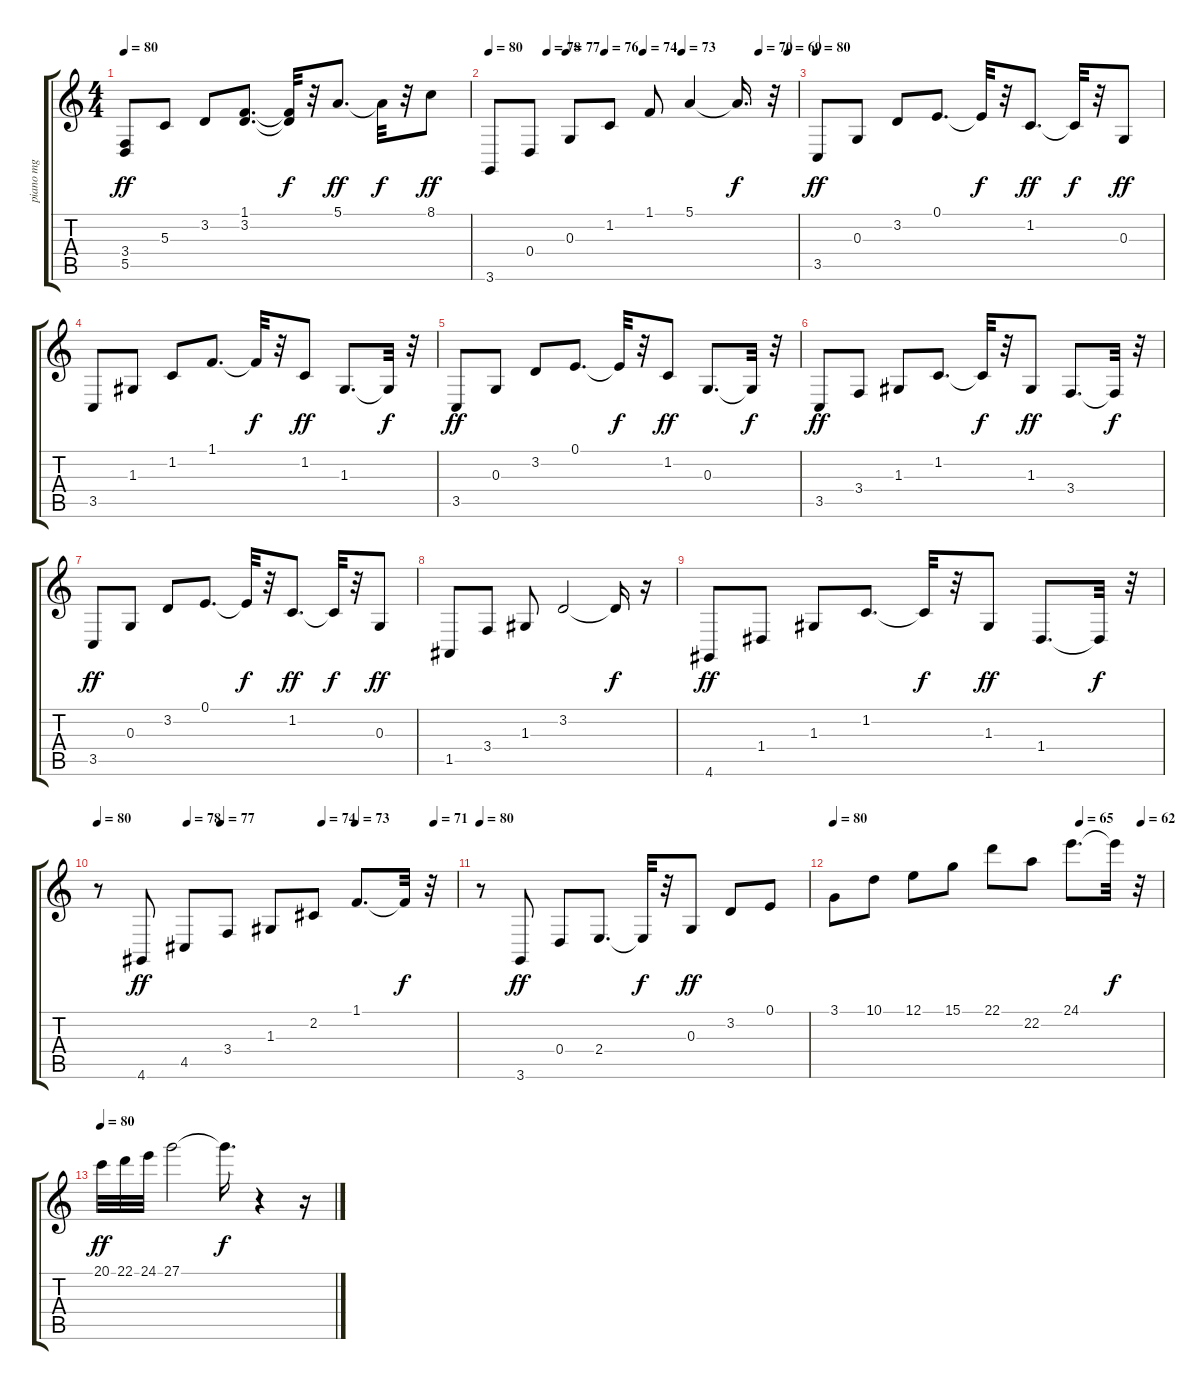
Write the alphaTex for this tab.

\track ("piano mg" "piano mg") {instrument acousticgrandpiano}
\staff {score tabs}
\tuning (E4 B3 G3 D3 A2 E2) {hide}
\ts (4 4)
\tempo 80
\clef g2
\ks c
(3.4 5.5).8{dy ff} 5.3.8 3.2.8 (1.1 3.2).8{d} (1.1{t} 3.2{t}).32{dy f} r.32 5.1.8{d dy ff} 5.1{t}.32{dy f} r.32 8.1.8{dy ff} |
\tempo 80
\tempo (78 0.1875)
\tempo (77 0.25)
\tempo (76 0.375)
\tempo (74 0.5)
\tempo (73 0.625)
\tempo (70 0.875)
\tempo (69 0.96875)
3.6.8 0.4.8 0.3.8 1.2.8 1.1.8 5.1.4 5.1{t}.16{d dy f} r.32 |
\tempo 80
3.5.8{dy ff} 0.3.8 3.2.8 0.1.8{d} 0.1{t}.32{dy f} r.32 1.2.8{d dy ff} 1.2{t}.32{dy f} r.32 0.3.8{dy ff} |
3.5.8 1.3.8 1.2.8 1.1.8{d} 1.1{t}.32{dy f} r.32 1.2.8{dy ff} 1.3.8{d} 1.3{t}.32{dy f} r.32 |
3.5.8{dy ff} 0.3.8 3.2.8 0.1.8{d} 0.1{t}.32{dy f} r.32 1.2.8{dy ff} 0.3.8{d} 0.3{t}.32{dy f} r.32 |
3.5.8{dy ff} 3.4.8 1.3.8 1.2.8{d} 1.2{t}.32{dy f} r.32 1.3.8{dy ff} 3.4.8{d} 3.4{t}.32{dy f} r.32 |
3.5.8{dy ff} 0.3.8 3.2.8 0.1.8{d} 0.1{t}.32{dy f} r.32 1.2.8{d dy ff} 1.2{t}.32{dy f} r.32 0.3.8{dy ff} |
1.5.8 3.4.8 1.3.8 3.2.2 3.2{t}.16{dy f} r.16 |
4.6.8{dy ff} 1.4.8 1.3.8 1.2.8{d} 1.2{t}.32{dy f} r.32 1.3.8{dy ff} 1.4.8{d} 1.4{t}.32{dy f} r.32 |
\tempo 80
\tempo (78 0.25)
\tempo (77 0.34375)
\tempo (74 0.625)
\tempo (73 0.71875)
\tempo (71 0.9375)
r.8 4.6.8{dy ff} 4.5.8 3.4.8 1.3.8 2.2.8 1.1.8{d} 1.1{t}.32{dy f} r.32 |
\tempo 80
r.8 3.6.8{dy ff} 0.4.8 2.4.8{d} 2.4{t}.32{dy f} r.32 0.3.8{dy ff} 3.2.8 0.1.8 |
\tempo 80
\tempo (65 0.75)
\tempo (62 0.9375)
3.1.8 10.1.8 12.1.8 15.1.8 22.1.8 22.2.8 24.1.8{d} 24.1{t}.32{dy f} r.32 |
\tempo 80
20.1.32{dy ff} 22.1.32 24.1.32 27.1.2 27.1{t}.16{d dy f} r.4 r.16
